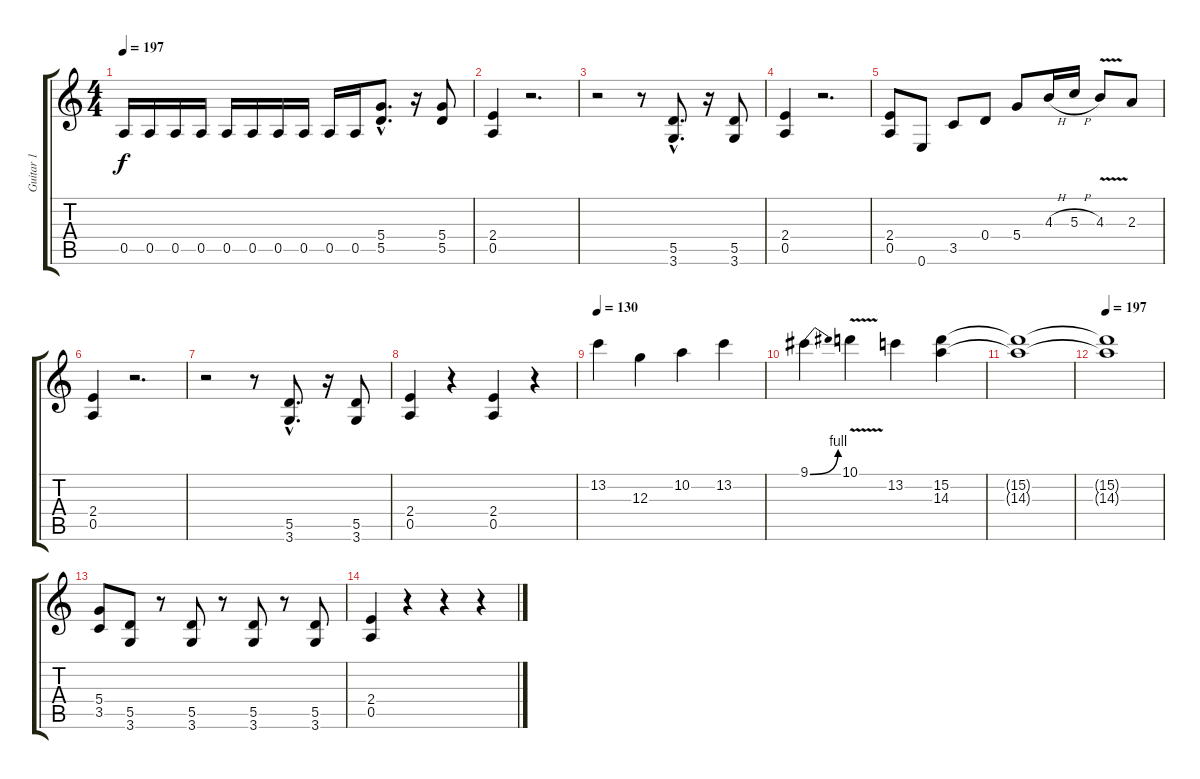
\track ("Guitar 1" "Guitar 1") {instrument distortionguitar}
\staff {score tabs}
\tuning (E4 B3 G3 D3 A2 E2) {hide}
\ts (4 4)
\tempo 197
\clef g2
\ks c
0.5.16{dy f} 0.5.16 0.5.16 0.5.16 0.5.16 0.5.16 0.5.16 0.5.16 0.5.16 0.5.16 (5.4{hac} 5.5{hac}).8{d} r.16 (5.4 5.5).8 |
(2.4 0.5).4 r.2{d} |
r.2 r.8 (5.5{hac} 3.6{hac}).8{d} r.16 (5.5 3.6).8 |
(2.4 0.5).4 r.2{d} |
(2.4 0.5).8 0.6.8 3.5.8 0.4.8 5.4.8 4.3{h}.16 5.3{h}.16 4.3{v}.8 2.3.8 |
(2.4 0.5).4 r.2{d} |
r.2 r.8 (5.5{hac} 3.6{hac}).8{d} r.16 (5.5 3.6).8 |
(2.4 0.5).4 r.4 (2.4 0.5).4 r.4 |
\tempo 130
13.2.4 12.3.4 10.2.4 13.2.4 |
9.1{be (bend 0 0 60 4)}.4 10.1{v}.4 13.2.4 (15.2 14.3).4 |
(15.2{t} 14.3{t}).1 |
\tempo 197
(15.2{t} 14.3{t}).1 |
(5.4 3.5).8 (5.5 3.6).8 r.8 (5.5 3.6).8 r.8 (5.5 3.6).8 r.8 (5.5 3.6).8 |
(2.4 0.5).4 r.4 r.4 r.4
